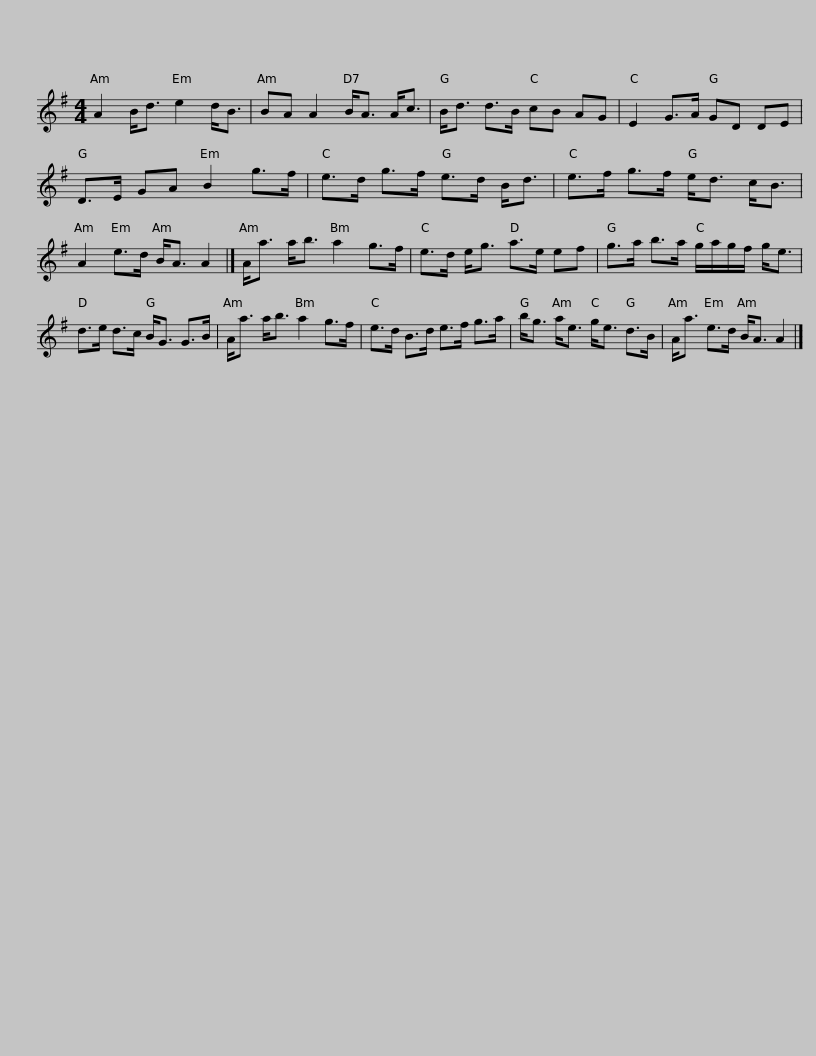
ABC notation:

X:1
L:1/8
M:4/4
I:linebreak $
K:G
V:1 treble
V:1
 A2 B<d e2 d<B | BA A2 B<A A<c | B<d d>B cB AG | E2 G>A GD DE | D>E GA B2 g>f |$ %5
 e>d g>f e>d B<d | e>f g>f e<d c<B | A2 e>d B<A A2 |] A<a a<b a2 g>f |$ e>d e<g a>e ef | %10
 g>a b>a g/a/g/f/ g<e | d>e d>c B<G G>B | A<a a<b a2 g>f |$ e>d B>d e>f g>a | b<g a<e g<e d>B | %15
 A<a e>d B<A A2 |] %16
